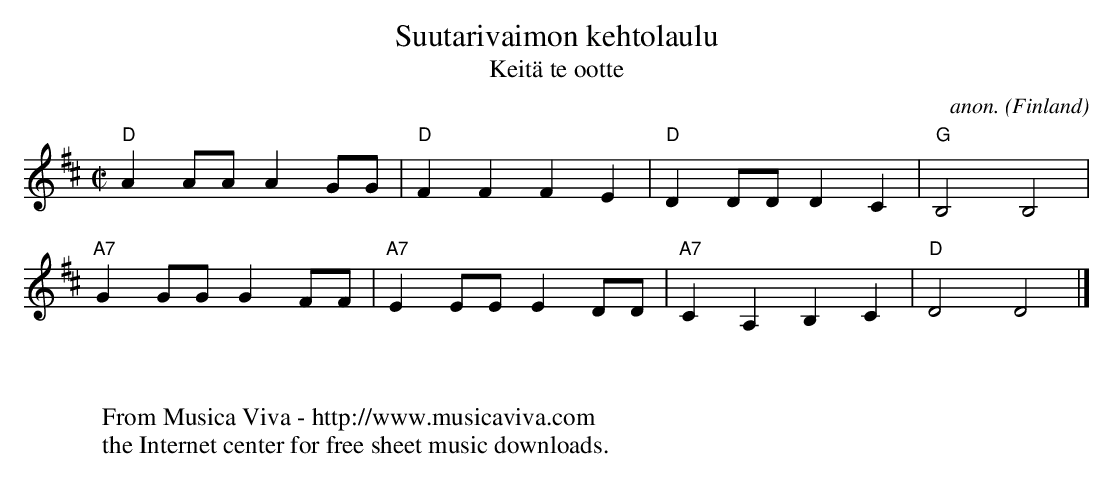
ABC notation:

X:1
T:Suutarivaimon kehtolaulu
T:Keit\"a te ootte
C:anon.
O:Finland
M:C|
L:1/8
K:D
"D"A2AAA2GG|"D"F2F2F2E2|"D"D2DDD2C2|"G"B,4B,4|
"A7"G2GGG2FF|"A7"E2EEE2DD|"A7"C2A,2B,2C2|"D"D4D4|]
W:
W:
W:  From Musica Viva - http://www.musicaviva.com
W:  the Internet center for free sheet music downloads.
